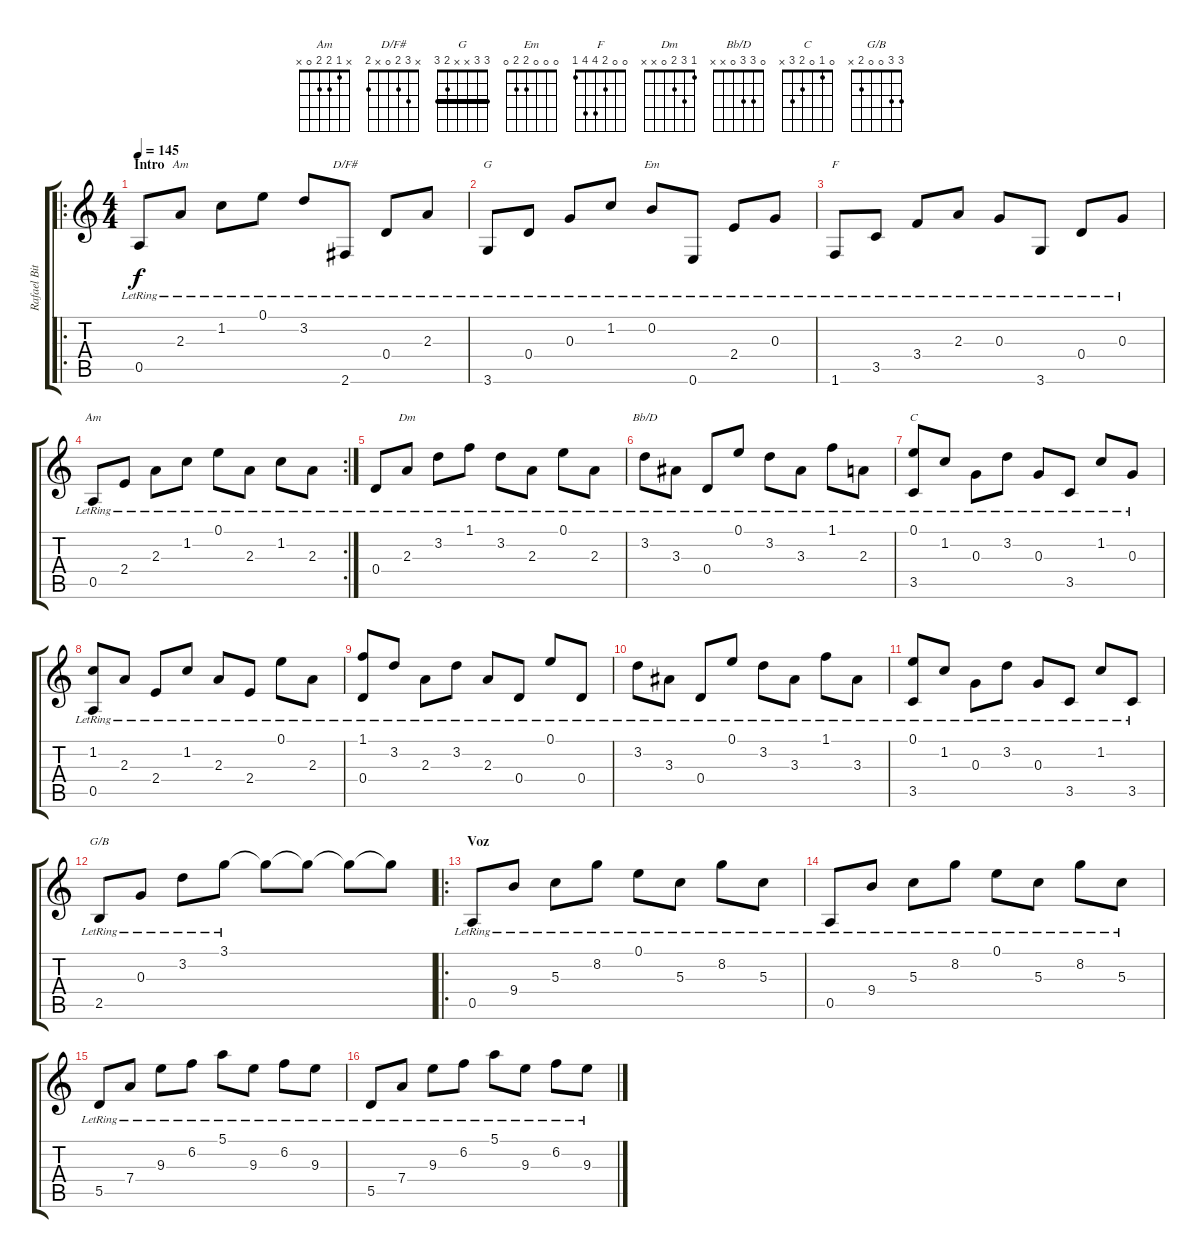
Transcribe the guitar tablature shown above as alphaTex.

\track ("Rafael Bittencourt" "Rafael Bit") {instrument electricguitarclean}
\staff {score tabs}
\tuning (E4 B3 G3 D3 A2 E2) {hide}
\chord ("Am" 0 1 2 2 0 0)
\chord ("D/F#" x 3 2 0 x 2)
\chord ("G" 3 3 x x 2 3) {barre 3}
\chord ("Em" 0 0 0 2 2 0)
\chord ("F" 0 0 2 4 4 1)
\chord ("Am" x 1 2 2 0 x)
\chord ("Dm" 1 3 2 0 x x)
\chord ("Bb/D" 0 3 3 0 x x)
\chord ("C" 0 1 0 2 3 x)
\chord ("G/B" 3 3 0 0 2 x)
\ro
\ts (4 4)
\section ("" "Intro")
\tempo 145
\clef g2
\ks c
0.5{lr}.8{dy f volume 12 instrument electricguitarclean} 2.3{lr}.8{ch "Am"} 1.2{lr}.8 0.1{lr}.8 3.2{lr}.8 2.6{lr}.8{ch "D/F#"} 0.4{lr}.8 2.3{lr}.8 |
3.6{lr}.8{ch "G"} 0.4{lr}.8 0.3{lr}.8 1.2{lr}.8 0.2{lr}.8{ch "Em"} 0.6{lr}.8 2.4{lr}.8 0.3{lr}.8 |
1.6{lr}.8{ch "F"} 3.5{lr}.8 3.4{lr}.8 2.3{lr}.8 0.3{lr}.8 3.6{lr}.8 0.4{lr}.8 0.3{lr}.8 |
\rc 2
0.5{lr}.8{ch "Am"} 2.4{lr}.8 2.3{lr}.8 1.2{lr}.8 0.1{lr}.8 2.3{lr}.8 1.2{lr}.8 2.3{lr}.8 |
0.4{lr}.8 2.3{lr}.8{ch "Dm"} 3.2{lr}.8 1.1{lr}.8 3.2{lr}.8 2.3{lr}.8 0.1{lr}.8 2.3{lr}.8 |
3.2{lr}.8{ch "Bb/D"} 3.3{lr}.8 0.4{lr}.8 0.1{lr}.8 3.2{lr}.8 3.3{lr}.8 1.1{lr}.8 2.3{lr}.8 |
(0.1{lr} 3.5{lr}).8{ch "C"} 1.2{lr}.8 0.3{lr}.8 3.2{lr}.8 0.3{lr}.8 3.5{lr}.8 1.2{lr}.8 0.3{lr}.8 |
(1.2{lr} 0.5{lr}).8 2.3{lr}.8 2.4{lr}.8 1.2{lr}.8 2.3{lr}.8 2.4{lr}.8 0.1{lr}.8 2.3{lr}.8 |
(1.1{lr} 0.4{lr}).8 3.2{lr}.8 2.3{lr}.8 3.2{lr}.8 2.3{lr}.8 0.4{lr}.8 0.1{lr}.8 0.4{lr}.8 |
3.2{lr}.8 3.3{lr}.8 0.4{lr}.8 0.1{lr}.8 3.2{lr}.8 3.3{lr}.8 1.1{lr}.8 3.3{lr}.8 |
(0.1{lr} 3.5{lr}).8 1.2{lr}.8 0.3{lr}.8 3.2{lr}.8 0.3{lr}.8 3.5{lr}.8 1.2{lr}.8 3.5{lr}.8 |
2.5{lr}.8{ch "G/B"} 0.3{lr}.8 3.2{lr}.8 3.1{lr}.8 3.1{t}.8 3.1{t}.8 3.1{t}.8 3.1{t}.8 |
\ro
\section ("" "Voz")
0.5{lr}.8 9.4{lr}.8 5.3{lr}.8 8.2{lr}.8 0.1{lr}.8 5.3{lr}.8 8.2{lr}.8 5.3{lr}.8 |
0.5{lr}.8 9.4{lr}.8 5.3{lr}.8 8.2{lr}.8 0.1{lr}.8 5.3{lr}.8 8.2{lr}.8 5.3{lr}.8 |
5.5{lr}.8 7.4{lr}.8 9.3{lr}.8 6.2{lr}.8 5.1{lr}.8 9.3{lr}.8 6.2{lr}.8 9.3{lr}.8 |
5.5{lr}.8 7.4{lr}.8 9.3{lr}.8 6.2{lr}.8 5.1{lr}.8 9.3{lr}.8 6.2{lr}.8 9.3{lr}.8
